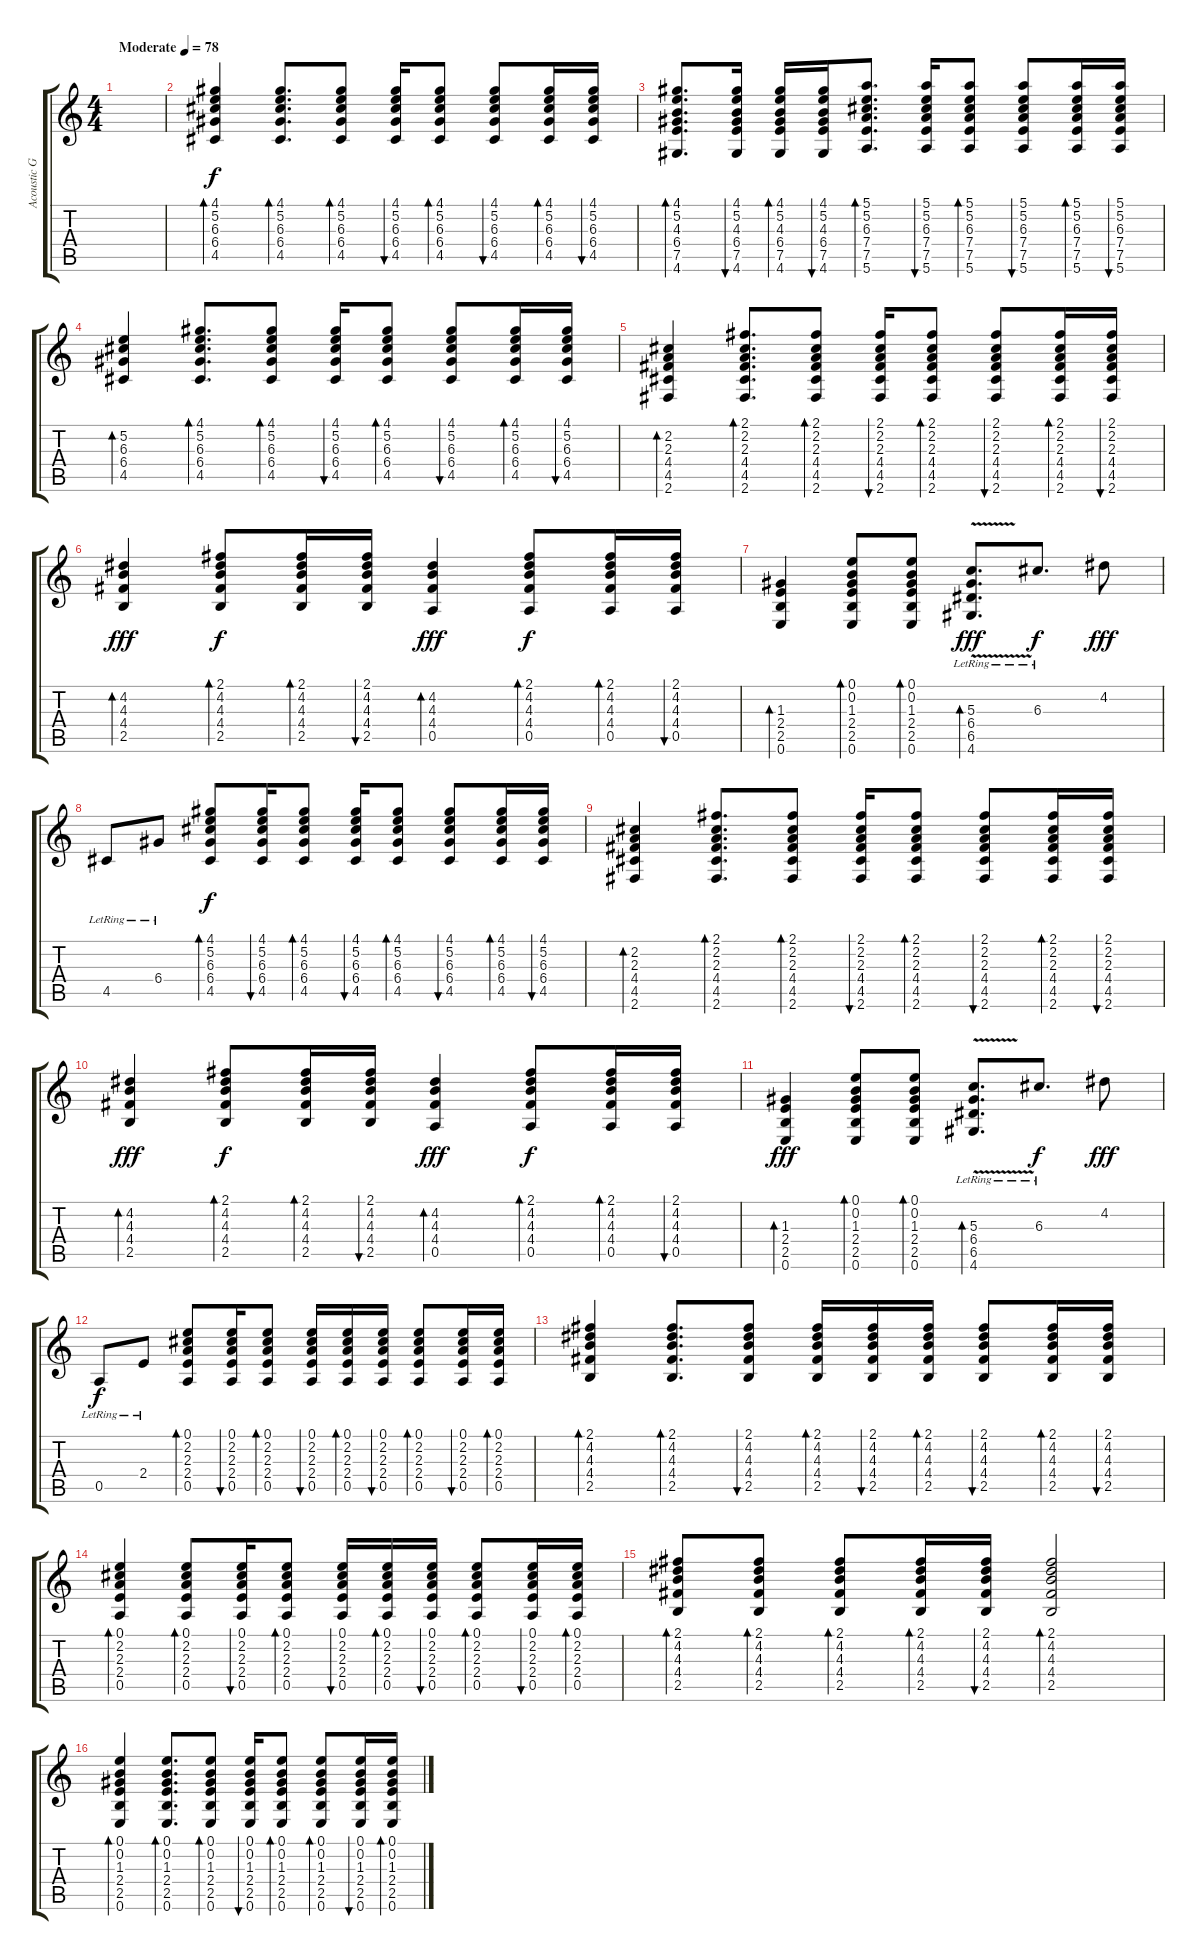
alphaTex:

\track ("Acoustic Guitar" "Acoustic G") {instrument acousticguitarsteel}
\staff {score tabs}
\tuning (E4 B3 G3 D3 A2 E2) {hide}
\ts (4 4)
\tempo (78 "Moderate")
\clef g2
\ks c
|
(4.1 5.2 6.3 6.4 4.5).4{bd 30} (4.1 5.2 6.3 6.4 4.5).8{d bd 30} (4.1 5.2 6.3 6.4 4.5).8{bd 30} (4.1 5.2 6.3 6.4 4.5).16{bu 30} (4.1 5.2 6.3 6.4 4.5).8{bd 30} (4.1 5.2 6.3 6.4 4.5).8{bu 30} (4.1 5.2 6.3 6.4 4.5).16{bd 30} (4.1 5.2 6.3 6.4 4.5).16{bu 30} |
(4.1 5.2 4.3 6.4 7.5 4.6).8{d bd 30} (4.1 5.2 4.3 6.4 7.5 4.6).16{bu 30} (4.1 5.2 4.3 6.4 7.5 4.6).16{bd 30} (4.1 5.2 4.3 6.4 7.5 4.6).16{bu 30} (5.1 5.2 6.3 7.4 7.5 5.6).8{d bd 30} (5.1 5.2 6.3 7.4 7.5 5.6).16{bu 30} (5.1 5.2 6.3 7.4 7.5 5.6).8{bd 30} (5.1 5.2 6.3 7.4 7.5 5.6).8{bu 30} (5.1 5.2 6.3 7.4 7.5 5.6).16{bd 30} (5.1 5.2 6.3 7.4 7.5 5.6).16{bu 30} |
(5.2 6.3 6.4 4.5).4{bd 30} (4.1 5.2 6.3 6.4 4.5).8{d bd 30} (4.1 5.2 6.3 6.4 4.5).8{bd 30} (4.1 5.2 6.3 6.4 4.5).16{bu 30} (4.1 5.2 6.3 6.4 4.5).8{bd 30} (4.1 5.2 6.3 6.4 4.5).8{bu 30} (4.1 5.2 6.3 6.4 4.5).16{bd 30} (4.1 5.2 6.3 6.4 4.5).16{bu 30} |
(2.2 2.3 4.4 4.5 2.6).4{bd 30} (2.1 2.2 2.3 4.4 4.5 2.6).8{d bd 30} (2.1 2.2 2.3 4.4 4.5 2.6).8{bd 30} (2.1 2.2 2.3 4.4 4.5 2.6).16{bu 30} (2.1 2.2 2.3 4.4 4.5 2.6).8{bd 30} (2.1 2.2 2.3 4.4 4.5 2.6).8{bu 30} (2.1 2.2 2.3 4.4 4.5 2.6).16{bd 30} (2.1 2.2 2.3 4.4 4.5 2.6).16{bu 30} |
(4.2 4.3 4.4 2.5).4{bd 30 dy fff} (2.1 4.2 4.3 4.4 2.5).8{bd 30 dy f} (2.1 4.2 4.3 4.4 2.5).16{bd 30} (2.1 4.2 4.3 4.4 2.5).16{bu 30} (4.2 4.3 4.4 0.5).4{bd 30 dy fff} (2.1 4.2 4.3 4.4 0.5).8{bd 30 dy f} (2.1 4.2 4.3 4.4 0.5).16{bd 30} (2.1 4.2 4.3 4.4 0.5).16{bu 30} |
(1.3 2.4 2.5 0.6).4{bd 30} (0.1 0.2 1.3 2.4 2.5 0.6).8{bd 30} (0.1 0.2 1.3 2.4 2.5 0.6).8{bd 30} (5.3{v lr} 6.4{lr} 6.5{lr} 4.6{lr}).8{d bd 30 dy fff} 6.3{lr}.8{d dy f} 4.2.8{dy fff} |
4.5{lr}.8 6.4{lr}.8 (4.1 5.2 6.3 6.4 4.5).8{bd 30 dy f} (4.1 5.2 6.3 6.4 4.5).16{bu 30} (4.1 5.2 6.3 6.4 4.5).8{bd 30} (4.1 5.2 6.3 6.4 4.5).16{bu 30} (4.1 5.2 6.3 6.4 4.5).8{bd 30} (4.1 5.2 6.3 6.4 4.5).8{bu 30} (4.1 5.2 6.3 6.4 4.5).16{bd 30} (4.1 5.2 6.3 6.4 4.5).16{bu 30} |
(2.2 2.3 4.4 4.5 2.6).4{bd 30} (2.1 2.2 2.3 4.4 4.5 2.6).8{d bd 30} (2.1 2.2 2.3 4.4 4.5 2.6).8{bd 30} (2.1 2.2 2.3 4.4 4.5 2.6).16{bu 30} (2.1 2.2 2.3 4.4 4.5 2.6).8{bd 30} (2.1 2.2 2.3 4.4 4.5 2.6).8{bu 30} (2.1 2.2 2.3 4.4 4.5 2.6).16{bd 30} (2.1 2.2 2.3 4.4 4.5 2.6).16{bu 30} |
(4.2 4.3 4.4 2.5).4{bd 30 dy fff} (2.1 4.2 4.3 4.4 2.5).8{bd 30 dy f} (2.1 4.2 4.3 4.4 2.5).16{bd 30} (2.1 4.2 4.3 4.4 2.5).16{bu 30} (4.2 4.3 4.4 0.5).4{bd 30 dy fff} (2.1 4.2 4.3 4.4 0.5).8{bd 30 dy f} (2.1 4.2 4.3 4.4 0.5).16{bd 30} (2.1 4.2 4.3 4.4 0.5).16{bu 30} |
(1.3 2.4 2.5 0.6).4{bd 30 dy fff} (0.1 0.2 1.3 2.4 2.5 0.6).8{bd 30} (0.1 0.2 1.3 2.4 2.5 0.6).8{bd 30} (5.3{v lr} 6.4{lr} 6.5{lr} 4.6{lr}).8{d bd 30} 6.3{lr}.8{d dy f} 4.2.8{dy fff} |
0.5{lr}.8{dy f} 2.4{lr}.8 (0.1 2.2 2.3 2.4 0.5).8{bd 30} (0.1 2.2 2.3 2.4 0.5).16{bu 30} (0.1 2.2 2.3 2.4 0.5).8{bd 30} (0.1 2.2 2.3 2.4 0.5).16{bu 30} (0.1 2.2 2.3 2.4 0.5).16{bd 30} (0.1 2.2 2.3 2.4 0.5).16{bu 30} (0.1 2.2 2.3 2.4 0.5).8{bd 30} (0.1 2.2 2.3 2.4 0.5).16{bu 30} (0.1 2.2 2.3 2.4 0.5).16{bd 30} |
(2.1 4.2 4.3 4.4 2.5).4{bd 30} (2.1 4.2 4.3 4.4 2.5).8{d bd 30} (2.1 4.2 4.3 4.4 2.5).8{bu 30} (2.1 4.2 4.3 4.4 2.5).16{bd 30} (2.1 4.2 4.3 4.4 2.5).16{bu 30} (2.1 4.2 4.3 4.4 2.5).16{bd 30} (2.1 4.2 4.3 4.4 2.5).8{bu 30} (2.1 4.2 4.3 4.4 2.5).16{bd 30} (2.1 4.2 4.3 4.4 2.5).16{bu 30} |
(0.1 2.2 2.3 2.4 0.5).4{bd 30} (0.1 2.2 2.3 2.4 0.5).8{bd 30} (0.1 2.2 2.3 2.4 0.5).16{bu 30} (0.1 2.2 2.3 2.4 0.5).8{bd 30} (0.1 2.2 2.3 2.4 0.5).16{bu 30} (0.1 2.2 2.3 2.4 0.5).16{bd 30} (0.1 2.2 2.3 2.4 0.5).16{bu 30} (0.1 2.2 2.3 2.4 0.5).8{bd 30} (0.1 2.2 2.3 2.4 0.5).16{bu 30} (0.1 2.2 2.3 2.4 0.5).16{bd 30} |
(2.1 4.2 4.3 4.4 2.5).8{bd 30} (2.1 4.2 4.3 4.4 2.5).8{bd 30} (2.1 4.2 4.3 4.4 2.5).8{bd 30} (2.1 4.2 4.3 4.4 2.5).16{bd 30} (2.1 4.2 4.3 4.4 2.5).16{bu 30} (2.1 4.2 4.3 4.4 2.5).2{bd 30} |
(0.1 0.2 1.3 2.4 2.5 0.6).4{bd 30} (0.1 0.2 1.3 2.4 2.5 0.6).8{d bd 30} (0.1 0.2 1.3 2.4 2.5 0.6).8{bd 30} (0.1 0.2 1.3 2.4 2.5 0.6).16{bu 30} (0.1 0.2 1.3 2.4 2.5 0.6).8{bd 30} (0.1 0.2 1.3 2.4 2.5 0.6).8{bd 30} (0.1 0.2 1.3 2.4 2.5 0.6).16{bu 30} (0.1 0.2 1.3 2.4 2.5 0.6).16{bd 30}
